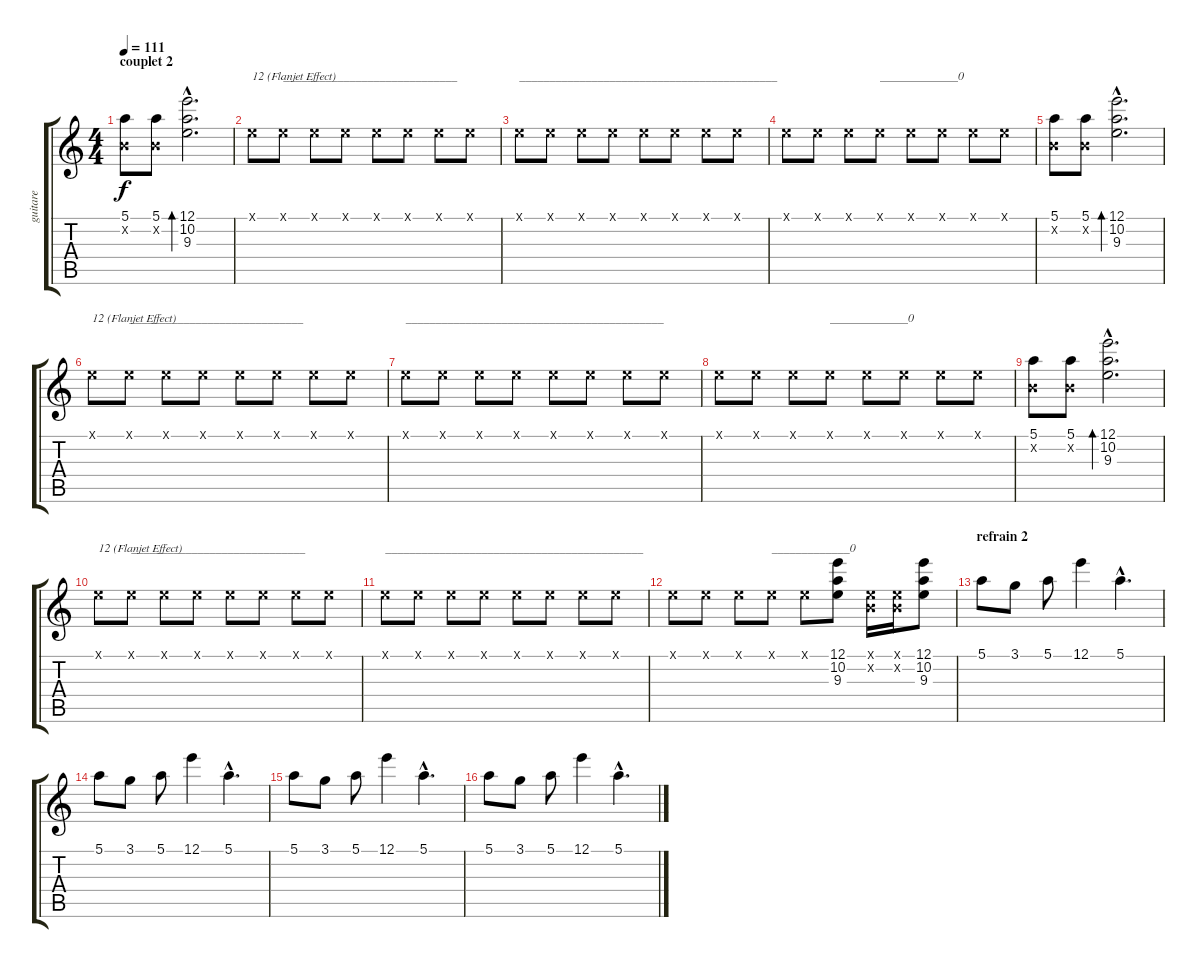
\track ("guitare" "guitare") {instrument electricguitarjazz}
\staff {score tabs}
\tuning (E4 B3 G3 D3 A2 E2) {hide}
\ts (4 4)
\section ("" "couplet 2")
\tempo 111
\clef g2
\ks c
(5.1 0.2{x}).8{dy f} (5.1 0.2{x}).8 (12.1{hac} 10.2{hac} 9.3{hac}).2{d bd 120} |
0.1{x}.8{txt "12 (Flanjet Effect)"} 0.1{x}.8{txt "_____________________________"} 0.1{x}.8 0.1{x}.8 0.1{x}.8 0.1{x}.8 0.1{x}.8 0.1{x}.8 |
0.1{x}.8{txt "___________________________________________"} 0.1{x}.8 0.1{x}.8 0.1{x}.8 0.1{x}.8 0.1{x}.8 0.1{x}.8 0.1{x}.8 |
0.1{x}.8 0.1{x}.8 0.1{x}.8 0.1{x}.8{txt "_____________0"} 0.1{x}.8 0.1{x}.8 0.1{x}.8 0.1{x}.8 |
(5.1 0.2{x}).8 (5.1 0.2{x}).8 (12.1{hac} 10.2{hac} 9.3{hac}).2{d bd 120} |
0.1{x}.8{txt "12 (Flanjet Effect)"} 0.1{x}.8{txt "_____________________________"} 0.1{x}.8 0.1{x}.8 0.1{x}.8 0.1{x}.8 0.1{x}.8 0.1{x}.8 |
0.1{x}.8{txt "___________________________________________"} 0.1{x}.8 0.1{x}.8 0.1{x}.8 0.1{x}.8 0.1{x}.8 0.1{x}.8 0.1{x}.8 |
0.1{x}.8 0.1{x}.8 0.1{x}.8 0.1{x}.8{txt "_____________0"} 0.1{x}.8 0.1{x}.8 0.1{x}.8 0.1{x}.8 |
(5.1 0.2{x}).8 (5.1 0.2{x}).8 (12.1{hac} 10.2{hac} 9.3{hac}).2{d bd 120} |
0.1{x}.8{txt "12 (Flanjet Effect)"} 0.1{x}.8{txt "_____________________________"} 0.1{x}.8 0.1{x}.8 0.1{x}.8 0.1{x}.8 0.1{x}.8 0.1{x}.8 |
0.1{x}.8{txt "___________________________________________"} 0.1{x}.8 0.1{x}.8 0.1{x}.8 0.1{x}.8 0.1{x}.8 0.1{x}.8 0.1{x}.8 |
0.1{x}.8 0.1{x}.8 0.1{x}.8 0.1{x}.8{txt "_____________0"} 0.1{x}.8 (12.1 10.2 9.3).8 (0.1{x} 0.2{x}).16 (0.1{x} 0.2{x}).16 (12.1 10.2 9.3).8 |
\section ("" "refrain 2")
5.1.8 3.1.8 5.1.8 12.1.4 5.1{hac}.4{d} |
5.1.8 3.1.8 5.1.8 12.1.4 5.1{hac}.4{d} |
5.1.8 3.1.8 5.1.8 12.1.4 5.1{hac}.4{d} |
5.1.8 3.1.8 5.1.8 12.1.4 5.1{hac}.4{d}
